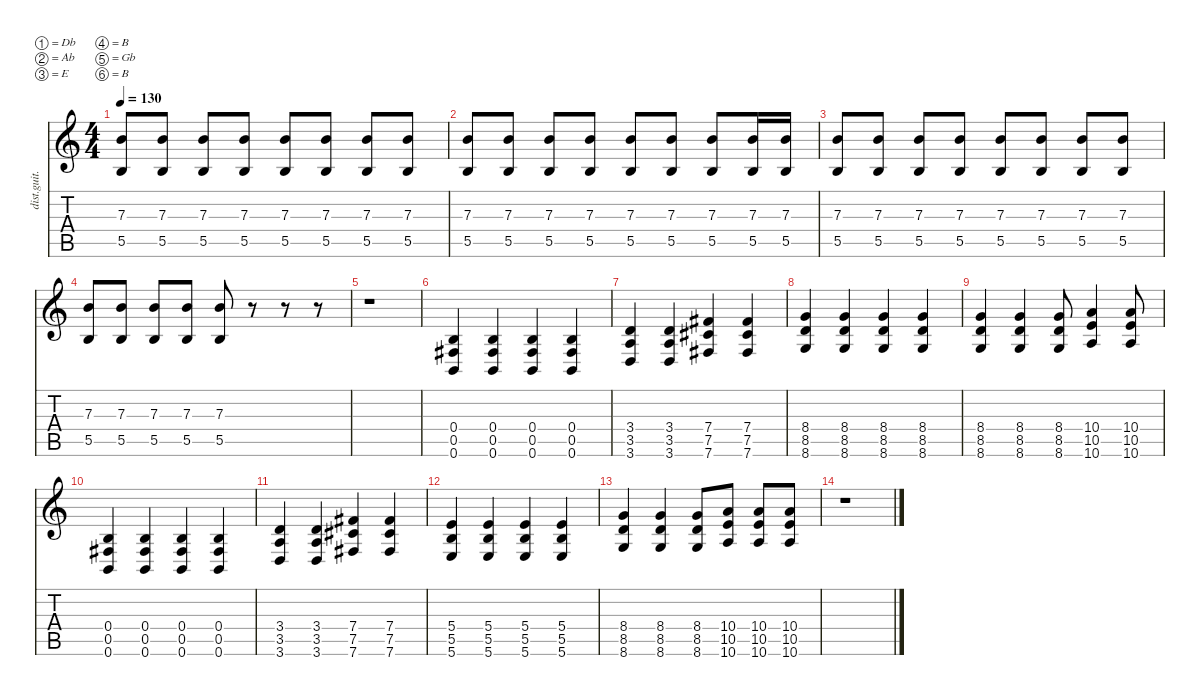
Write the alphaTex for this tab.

\defaultSystemsLayout 4
\hideDynamics
\bracketExtendMode nobrackets
\otherSystemsTrackNameOrientation horizontal
\track ("Lee Malia" "dist.guit.") {instrument distortionguitar}
\staff {score tabs}
\tuning (Db4 Ab3 E3 B2 Gb2 B1)
\ts (4 4)
\tempo 130
\clef g2
\ks c
(5.5 7.3).8{dy mf beam Up} (7.3 5.5).8{beam Up} (7.3 5.5).8{beam Up} (5.5 7.3).8{beam Up} (5.5 7.3).8{beam Up} (5.5 7.3).8{beam Up} (5.5 7.3).8{beam Up} (5.5 7.3).8{beam Up} |
(5.5 7.3).8{beam Up} (7.3 5.5).8{beam Up} (7.3 5.5).8{beam Up} (5.5 7.3).8{beam Up} (5.5 7.3).8{beam Up} (5.5 7.3).8{beam Up} (5.5 7.3).8{beam Up} (5.5 7.3).16{beam Up} (5.5 7.3).16{beam Up} |
(5.5 7.3).8{beam Up} (7.3 5.5).8{beam Up} (7.3 5.5).8{beam Up} (5.5 7.3).8{beam Up} (5.5 7.3).8{beam Up} (5.5 7.3).8{beam Up} (5.5 7.3).8{beam Up} (5.5 7.3).8{beam Up} |
(5.5 7.3).8{beam Up} (7.3 5.5).8{beam Up} (7.3 5.5).8{beam Up} (5.5 7.3).8{beam Up} (5.5 7.3).8{beam Up} r.8{beam Up} r.8{beam Up} r.8{beam Up} |
r.1{beam Down} |
(0.6 0.4 0.5{acc #}).4{beam Up} (0.6 0.5{acc #} 0.4).4{beam Up} (0.6 0.4 0.5{acc #}).4{beam Up} (0.6 0.5{acc #} 0.4).4{beam Up} |
(3.6 3.4 3.5).4{beam Up} (3.6 3.5 3.4).4{beam Up} (7.6{acc #} 7.5{acc #} 7.4{acc #}).4{beam Up} (7.6{acc #} 7.4{acc #} 7.5{acc #}).4{beam Up} |
(8.6 8.5 8.4).4{beam Up} (8.5 8.6 8.4).4{beam Up} (8.6 8.5 8.4).4{beam Up} (8.6 8.5 8.4).4{beam Up} |
(8.6 8.5 8.4).4{beam Up} (8.6 8.4 8.5).4{beam Up} (8.6 8.5 8.4).8{beam Up} (10.6 10.5 10.4).4{beam Up} (10.6 10.5 10.4).8{beam Up} |
(0.6 0.4 0.5{acc #}).4{beam Up} (0.6 0.5{acc #} 0.4).4{beam Up} (0.6 0.4 0.5{acc #}).4{beam Up} (0.6 0.5{acc #} 0.4).4{beam Up} |
(3.6 3.4 3.5).4{beam Up} (3.6 3.5 3.4).4{beam Up} (7.6{acc #} 7.5{acc #} 7.4{acc #}).4{beam Up} (7.6{acc #} 7.4{acc #} 7.5{acc #}).4{beam Up} |
(5.6 5.5 5.4).4{beam Up} (5.5 5.6 5.4).4{beam Up} (5.6 5.5 5.4).4{beam Up} (5.6 5.5 5.4).4{beam Up} |
(8.6 8.5 8.4).4{beam Up} (8.6 8.4 8.5).4{beam Up} (8.6 8.5 8.4).8{beam Up} (10.6 10.5 10.4).8{beam Up} (10.6 10.4 10.5).8{beam Up} (10.6 10.5 10.4).8{beam Up} |
r.1{beam Down}
